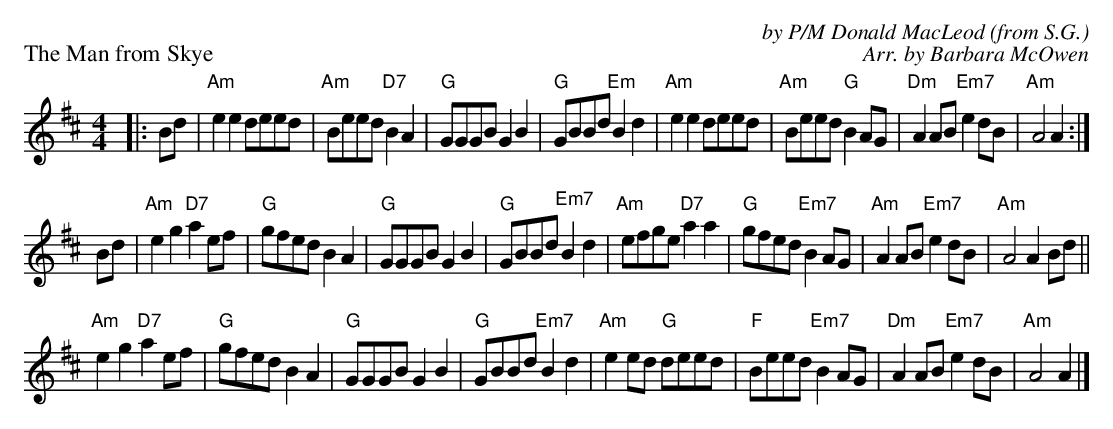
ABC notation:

X:1
P: The Man from Skye
C: by P/M Donald MacLeod (from S.G.)
C: Arr. by Barbara McOwen
M: 4/4
L: 1/8
K: D
|: Bd| "Am"e2 e2 deed|"Am"Beed "D7"B2 A2|"G"GGGB G2 B2|"G"GBBd "Em"B2 d2|"Am"e2 e2 deed|"Am"Beed "G"B2 AG|"Dm"A2 AB "Em7"e2 dB|"Am"A4 A2 :|
Bd|"Am"e2 g2 "D7"a2 ef|"G"gfed B2 A2|"G"GGGB G2 B2|"G"GBBd "Em7"B2 d2|"Am"efge "D7"a2 a2|"G"gfed "Em7"B2 AG|"Am"A2 AB "Em7"e2 dB|"Am"A4 A2 Bd ||
"Am"e2 g2 "D7"a2 ef|"G"gfed B2 A2|"G"GGGB G2 B2|"G"GBBd "Em7"B2 d2|"Am"e2 ed "G"deed|"F"Beed "Em7"B2 AG|"Dm"A2 AB "Em7"e2 dB|"Am"A4 A2 |]
